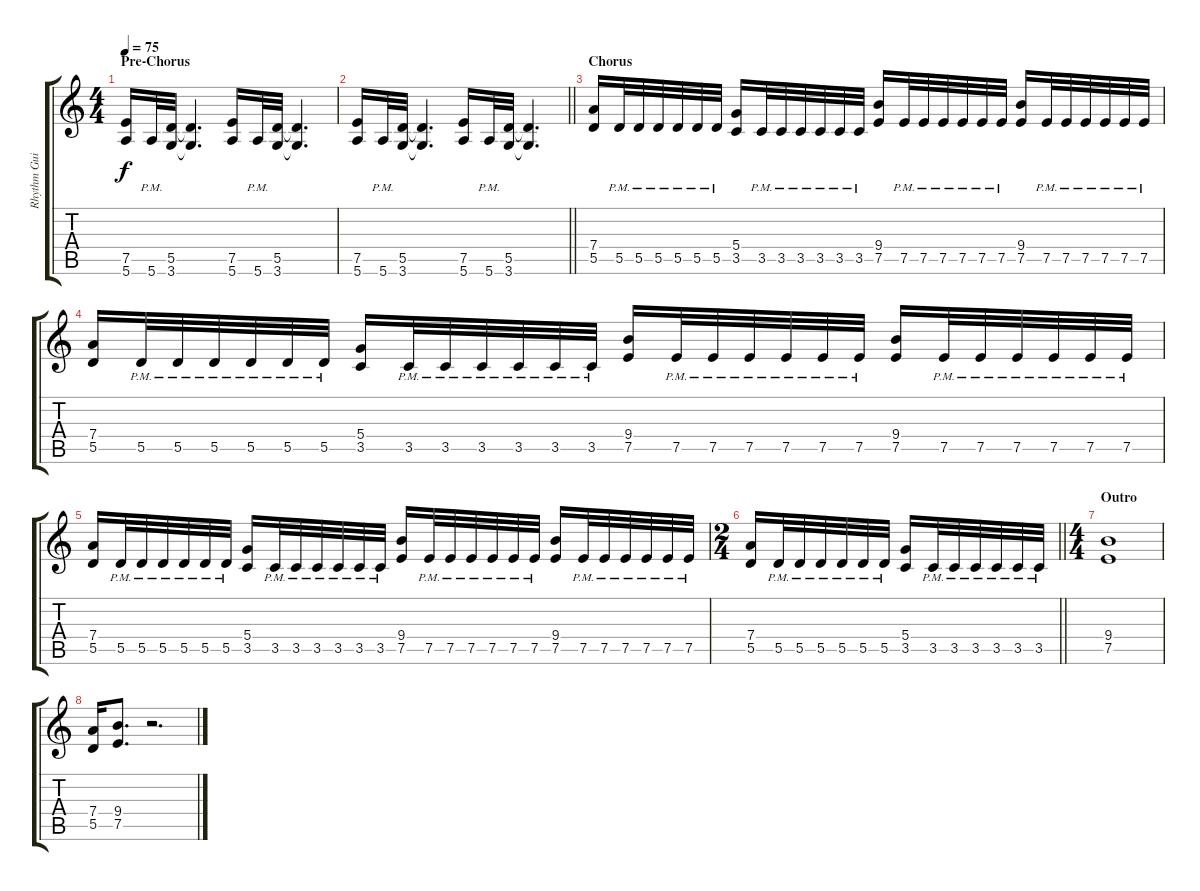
\track ("Rhythm Guitar" "Rhythm Gui") {instrument distortionguitar}
\staff {score tabs}
\tuning (E4 B3 G3 D3 A2 E2) {hide}
\ts (4 4)
\section ("" "Pre-Chorus")
\tempo 75
\clef g2
\ks c
(7.5 5.6).16{dy f} 5.6{pm}.32 (5.5 3.6).32 (5.5{t} 3.6{t}).4{d} (7.5 5.6).16 5.6{pm}.32 (5.5 3.6).32 (5.5{t} 3.6{t}).4{d} |
\barLineRight lightlight
(7.5 5.6).16 5.6{pm}.32 (5.5 3.6).32 (5.5{t} 3.6{t}).4{d} (7.5 5.6).16 5.6{pm}.32 (5.5 3.6).32 (5.5{t} 3.6{t}).4{d} |
\section ("" "Chorus")
(7.4 5.5).16 5.5{pm}.32 5.5{pm}.32 5.5{pm}.32 5.5{pm}.32 5.5{pm}.32 5.5{pm}.32 (5.4 3.5).16 3.5{pm}.32 3.5{pm}.32 3.5{pm}.32 3.5{pm}.32 3.5{pm}.32 3.5{pm}.32 (9.4 7.5).16 7.5{pm}.32 7.5{pm}.32 7.5{pm}.32 7.5{pm}.32 7.5{pm}.32 7.5{pm}.32 (9.4 7.5).16 7.5{pm}.32 7.5{pm}.32 7.5{pm}.32 7.5{pm}.32 7.5{pm}.32 7.5{pm}.32 |
(7.4 5.5).16 5.5{pm}.32 5.5{pm}.32 5.5{pm}.32 5.5{pm}.32 5.5{pm}.32 5.5{pm}.32 (5.4 3.5).16 3.5{pm}.32 3.5{pm}.32 3.5{pm}.32 3.5{pm}.32 3.5{pm}.32 3.5{pm}.32 (9.4 7.5).16 7.5{pm}.32 7.5{pm}.32 7.5{pm}.32 7.5{pm}.32 7.5{pm}.32 7.5{pm}.32 (9.4 7.5).16 7.5{pm}.32 7.5{pm}.32 7.5{pm}.32 7.5{pm}.32 7.5{pm}.32 7.5{pm}.32 |
(7.4 5.5).16 5.5{pm}.32 5.5{pm}.32 5.5{pm}.32 5.5{pm}.32 5.5{pm}.32 5.5{pm}.32 (5.4 3.5).16 3.5{pm}.32 3.5{pm}.32 3.5{pm}.32 3.5{pm}.32 3.5{pm}.32 3.5{pm}.32 (9.4 7.5).16 7.5{pm}.32 7.5{pm}.32 7.5{pm}.32 7.5{pm}.32 7.5{pm}.32 7.5{pm}.32 (9.4 7.5).16 7.5{pm}.32 7.5{pm}.32 7.5{pm}.32 7.5{pm}.32 7.5{pm}.32 7.5{pm}.32 |
\ts (2 4)
\barLineRight lightlight
(7.4 5.5).16 5.5{pm}.32 5.5{pm}.32 5.5{pm}.32 5.5{pm}.32 5.5{pm}.32 5.5{pm}.32 (5.4 3.5).16 3.5{pm}.32 3.5{pm}.32 3.5{pm}.32 3.5{pm}.32 3.5{pm}.32 3.5{pm}.32 |
\ts (4 4)
\section ("" "Outro")
(9.4 7.5).1 |
(7.4 5.5).16 (9.4 7.5).8{d} r.2{d}
